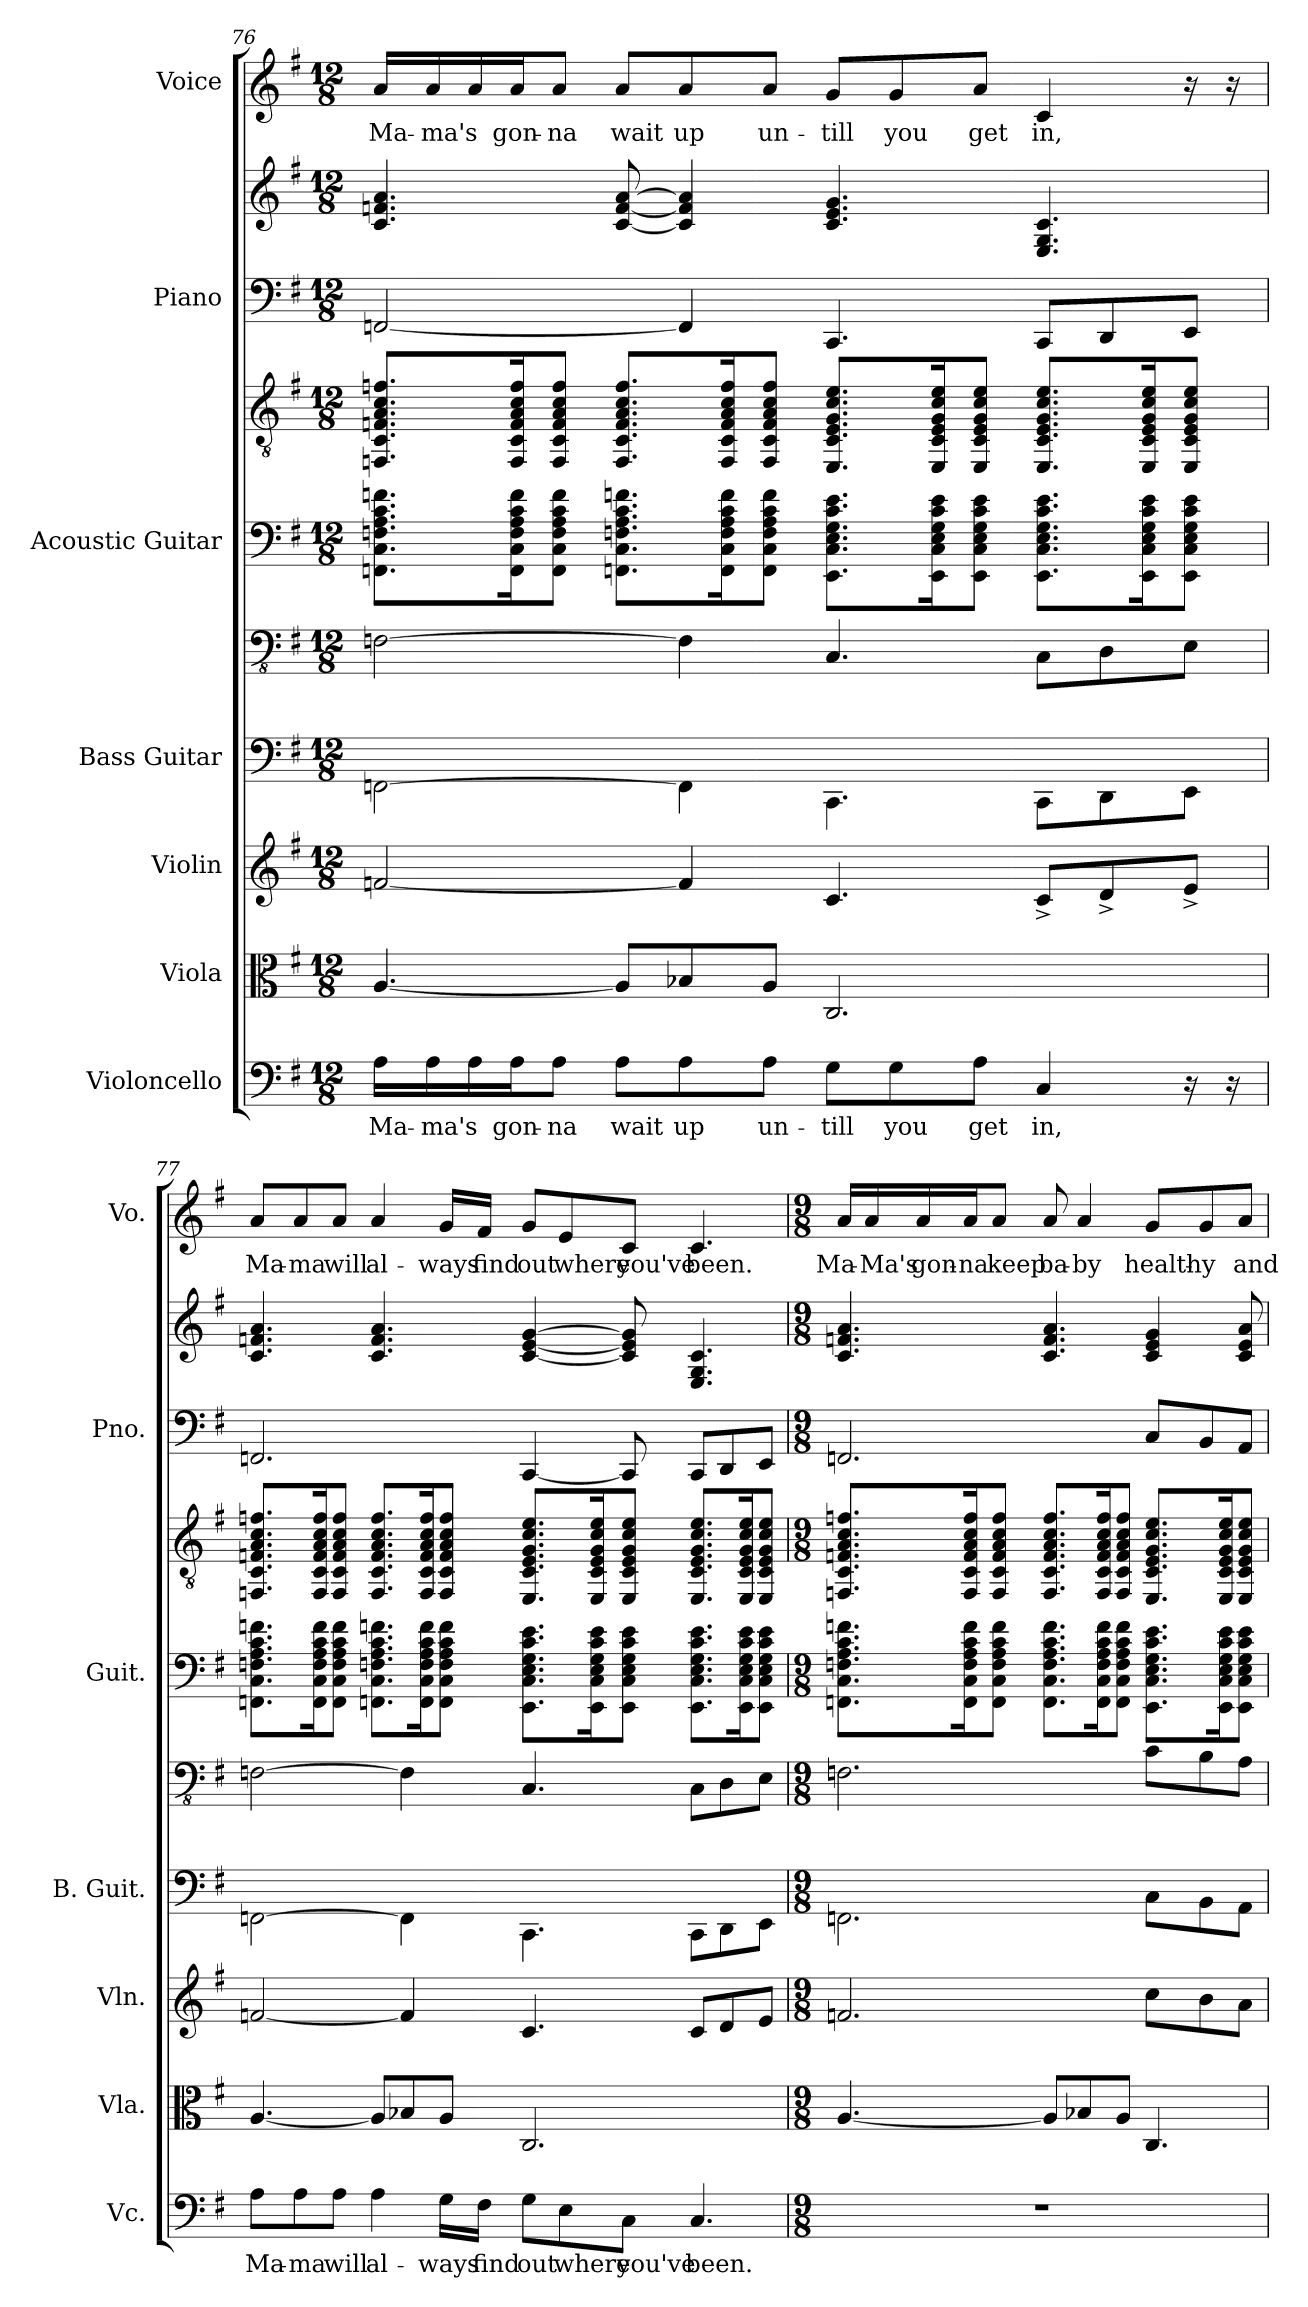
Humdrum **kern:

**kern	**text	**kern	**kern	**kern	**kern	**kern	**kern	**kern	**kern	**kern	**text
*part7	*part7	*part6	*part5	*part4	*part4	*part3	*part3	*part2	*part2	*part1	*part1
*staff10	*staff10	*staff9	*staff8	*staff7	*staff6	*staff5	*staff4	*staff3	*staff2	*staff1	*staff1
*I"Violoncello	*	*I"Viola	*I"Violin	*I"Bass Guitar	*	*I"Acoustic Guitar	*	*I"Piano	*	*I"Voice	*
*I'Vc.	*	*I'Vla.	*I'Vln.	*I'B. Guit.	*	*I'Guit.	*	*I'Pno.	*	*I'Vo.	*
*clefF4	*	*clefC3	*clefG2	*	*clefFv4	*	*clefGv2	*clefF4	*clefG2	*clefG2	*
*k[f#]	*	*k[f#]	*k[f#]	*k[f#]	*k[f#]	*k[f#]	*k[f#]	*k[f#]	*k[f#]	*k[f#]	*
*M12/8	*	*M12/8	*M12/8	*M12/8	*M12/8	*M12/8	*M12/8	*M12/8	*M12/8	*M12/8	*
=76	=76	=76	=76	=76	=76	=76	=76	=76	=76	=76	=76
16A\LL	Ma-	[4.A/	[2fn/	[2FFn\	[2FFn\	8.FF\ 8.C\ 8.F\ 8.A\ 8.c\ 8.f\L	8.FFn/ 8.C/ 8.Fn/ 8.A/ 8.c/ 8.fn/L	[2FFn/	4.c/ 4.fn/ 4.a/	16a/LL	Ma-
16A\	-ma's	.	.	.	.	.	.	.	.	16a/	-ma's
16A\	.	.	.	.	.	.	.	.	.	16a/	.
16A\J	gon-	.	.	.	.	16FF\ 16C\ 16F\ 16A\ 16c\ 16f\K	16FF/ 16C/ 16F/ 16A/ 16c/ 16f/K	.	.	16a/J	gon-
8A\J	-na	.	.	.	.	8FF\ 8C\ 8F\ 8A\ 8c\ 8f\J	8FF/ 8C/ 8F/ 8A/ 8c/ 8f/J	.	.	8a/J	-na
8A\L	wait	8A/L]	.	.	.	8.FFn\ 8.C\ 8.Fn\ 8.A\ 8.c\ 8.fn\L	8.FF/ 8.C/ 8.F/ 8.A/ 8.c/ 8.f/L	.	[8c/ [8f/ [8a/	8a/L	wait
8A\	up	8B-X/	4f/]	4FF\]	4FF\]	.	.	4FF/]	4c/] 4f/] 4a/]	8a/	up
.	.	.	.	.	.	16FF\ 16C\ 16F\ 16A\ 16c\ 16f\K	16FF/ 16C/ 16F/ 16A/ 16c/ 16f/K	.	.	.	.
8A\J	un-	8A/J	.	.	.	8FF\ 8C\ 8F\ 8A\ 8c\ 8f\J	8FF/ 8C/ 8F/ 8A/ 8c/ 8f/J	.	.	8a/J	un-
8G\L	-till	2.C/	4.c/	4.CC\	4.CC/	8.EE\ 8.C\ 8.E\ 8.G\ 8.c\ 8.e\L	8.EE/ 8.C/ 8.E/ 8.G/ 8.c/ 8.e/L	4.CC/	4.c/ 4.e/ 4.g/	8g/L	-till
8G\	you	.	.	.	.	.	.	.	.	8g/	you
.	.	.	.	.	.	16EE\ 16C\ 16E\ 16G\ 16c\ 16e\K	16EE/ 16C/ 16E/ 16G/ 16c/ 16e/K	.	.	.	.
8A\J	get	.	.	.	.	8EE\ 8C\ 8E\ 8G\ 8c\ 8e\J	8EE/ 8C/ 8E/ 8G/ 8c/ 8e/J	.	.	8a/J	get
4C/	in,	.	8c^/L	8CC\L	8CC\L	8.EE\ 8.C\ 8.E\ 8.G\ 8.c\ 8.e\L	8.EE/ 8.C/ 8.E/ 8.G/ 8.c/ 8.e/L	8CC/L	4.E/ 4.G/ 4.c/	4c/	in,
.	.	.	8d^/	8DD\	8DD\	.	.	8DD/	.	.	.
.	.	.	.	.	.	16EE\ 16C\ 16E\ 16G\ 16c\ 16e\K	16EE/ 16C/ 16E/ 16G/ 16c/ 16e/K	.	.	.	.
16r	.	.	8e^/J	8EE\J	8EE\J	8EE\ 8C\ 8E\ 8G\ 8c\ 8e\J	8EE/ 8C/ 8E/ 8G/ 8c/ 8e/J	8EE/J	.	16r	.
16r	.	.	.	.	.	.	.	.	.	16r	.
!!LO:PB:g=z
=77	=77	=77	=77	=77	=77	=77	=77	=77	=77	=77	=77
8A\L	Ma-	[4.A/	[2fn/	[2FFn\	[2FFn\	8.FF\ 8.C\ 8.F\ 8.A\ 8.c\ 8.f\L	8.FFn/ 8.C/ 8.Fn/ 8.A/ 8.c/ 8.fn/L	2.FFn/	4.c/ 4.fn/ 4.a/	8a/L	Ma-
8A\	-ma	.	.	.	.	.	.	.	.	8a/	-ma
.	.	.	.	.	.	16FF\ 16C\ 16F\ 16A\ 16c\ 16f\K	16FF/ 16C/ 16F/ 16A/ 16c/ 16f/K	.	.	.	.
8A\J	will	.	.	.	.	8FF\ 8C\ 8F\ 8A\ 8c\ 8f\J	8FF/ 8C/ 8F/ 8A/ 8c/ 8f/J	.	.	8a/J	will
4A\	al-	8A/L]	.	.	.	8.FFn\ 8.C\ 8.Fn\ 8.A\ 8.c\ 8.fn\L	8.FF/ 8.C/ 8.F/ 8.A/ 8.c/ 8.f/L	.	4.c/ 4.f/ 4.a/	4a/	al-
.	.	8B-X/	4f/]	4FF\]	4FF\]	.	.	.	.	.	.
.	.	.	.	.	.	16FF\ 16C\ 16F\ 16A\ 16c\ 16f\K	16FF/ 16C/ 16F/ 16A/ 16c/ 16f/K	.	.	.	.
16G\LL	-ways	8A/J	.	.	.	8FF\ 8C\ 8F\ 8A\ 8c\ 8f\J	8FF/ 8C/ 8F/ 8A/ 8c/ 8f/J	.	.	16g/LL	-ways
16F#\JJ	find	.	.	.	.	.	.	.	.	16f#/JJ	find
8G\L	out	2.C/	4.c/	4.CC\	4.CC/	8.EE\ 8.C\ 8.E\ 8.G\ 8.c\ 8.e\L	8.EE/ 8.C/ 8.E/ 8.G/ 8.c/ 8.e/L	[4CC/	[4c/ [4e/ [4g/	8g/L	out
8E\	where	.	.	.	.	.	.	.	.	8e/	where
.	.	.	.	.	.	16EE\ 16C\ 16E\ 16G\ 16c\ 16e\K	16EE/ 16C/ 16E/ 16G/ 16c/ 16e/K	.	.	.	.
8C\J	you've	.	.	.	.	8EE\ 8C\ 8E\ 8G\ 8c\ 8e\J	8EE/ 8C/ 8E/ 8G/ 8c/ 8e/J	8CC/]	8c/] 8e/] 8g/]	8c/J	you've
4.C/	been.	.	8c/L	8CC\L	8CC\L	8.EE\ 8.C\ 8.E\ 8.G\ 8.c\ 8.e\L	8.EE/ 8.C/ 8.E/ 8.G/ 8.c/ 8.e/L	8CC/L	4.E/ 4.G/ 4.c/	4.c/	been.
.	.	.	8d/	8DD\	8DD\	.	.	8DD/	.	.	.
.	.	.	.	.	.	16EE\ 16C\ 16E\ 16G\ 16c\ 16e\K	16EE/ 16C/ 16E/ 16G/ 16c/ 16e/K	.	.	.	.
.	.	.	8e/J	8EE\J	8EE\J	8EE\ 8C\ 8E\ 8G\ 8c\ 8e\J	8EE/ 8C/ 8E/ 8G/ 8c/ 8e/J	8EE/J	.	.	.
=78	=78	=78	=78	=78	=78	=78	=78	=78	=78	=78	=78
*M9/8	*	*M9/8	*M9/8	*M9/8	*M9/8	*M9/8	*M9/8	*M9/8	*M9/8	*M9/8	*
8%9r	.	[4.A/	2.fn/	2.FFn\	2.FFn\	8.FFn\ 8.C\ 8.Fn\ 8.A\ 8.c\ 8.fn\L	8.FFn/ 8.C/ 8.Fn/ 8.A/ 8.c/ 8.fn/L	2.FFn/	4.c/ 4.fn/ 4.a/	16a/LL	Ma-
.	.	.	.	.	.	.	.	.	.	16a/	-Ma's
.	.	.	.	.	.	.	.	.	.	16a/	gon-
.	.	.	.	.	.	16FF\ 16C\ 16F\ 16A\ 16c\ 16f\K	16FF/ 16C/ 16F/ 16A/ 16c/ 16f/K	.	.	16a/J	-na
.	.	.	.	.	.	8FF\ 8C\ 8F\ 8A\ 8c\ 8f\J	8FF/ 8C/ 8F/ 8A/ 8c/ 8f/J	.	.	8a/J	keep
.	.	8A/L]	.	.	.	8.FF\ 8.C\ 8.F\ 8.A\ 8.c\ 8.f\L	8.FF/ 8.C/ 8.F/ 8.A/ 8.c/ 8.f/L	.	4.c/ 4.f/ 4.a/	8a/	ba-
.	.	8B-X/	.	.	.	.	.	.	.	4a/	-by
.	.	.	.	.	.	16FF\ 16C\ 16F\ 16A\ 16c\ 16f\K	16FF/ 16C/ 16F/ 16A/ 16c/ 16f/K	.	.	.	.
.	.	8A/J	.	.	.	8FF\ 8C\ 8F\ 8A\ 8c\ 8f\J	8FF/ 8C/ 8F/ 8A/ 8c/ 8f/J	.	.	.	.
.	.	4.C/	8cc\L	8C\L	8C\L	8.EE\ 8.C\ 8.E\ 8.G\ 8.c\ 8.e\L	8.EE/ 8.C/ 8.E/ 8.G/ 8.c/ 8.e/L	8C/L	4c/ 4e/ 4g/	8g/L	health-
.	.	.	8b\	8BB\	8BB\	.	.	8BB/	.	8g/	-y
.	.	.	.	.	.	16EE\ 16C\ 16E\ 16G\ 16c\ 16e\K	16EE/ 16C/ 16E/ 16G/ 16c/ 16e/K	.	.	.	.
.	.	.	8a\J	8AA\J	8AA\J	8EE\ 8C\ 8E\ 8G\ 8c\ 8e\J	8EE/ 8C/ 8E/ 8G/ 8c/ 8e/J	8AA/J	8c/ 8e/ 8a/	8a/J	and
=	=	=	=	=	=	=	=	=	=	=	=
*-	*-	*-	*-	*-	*-	*-	*-	*-	*-	*-	*-
